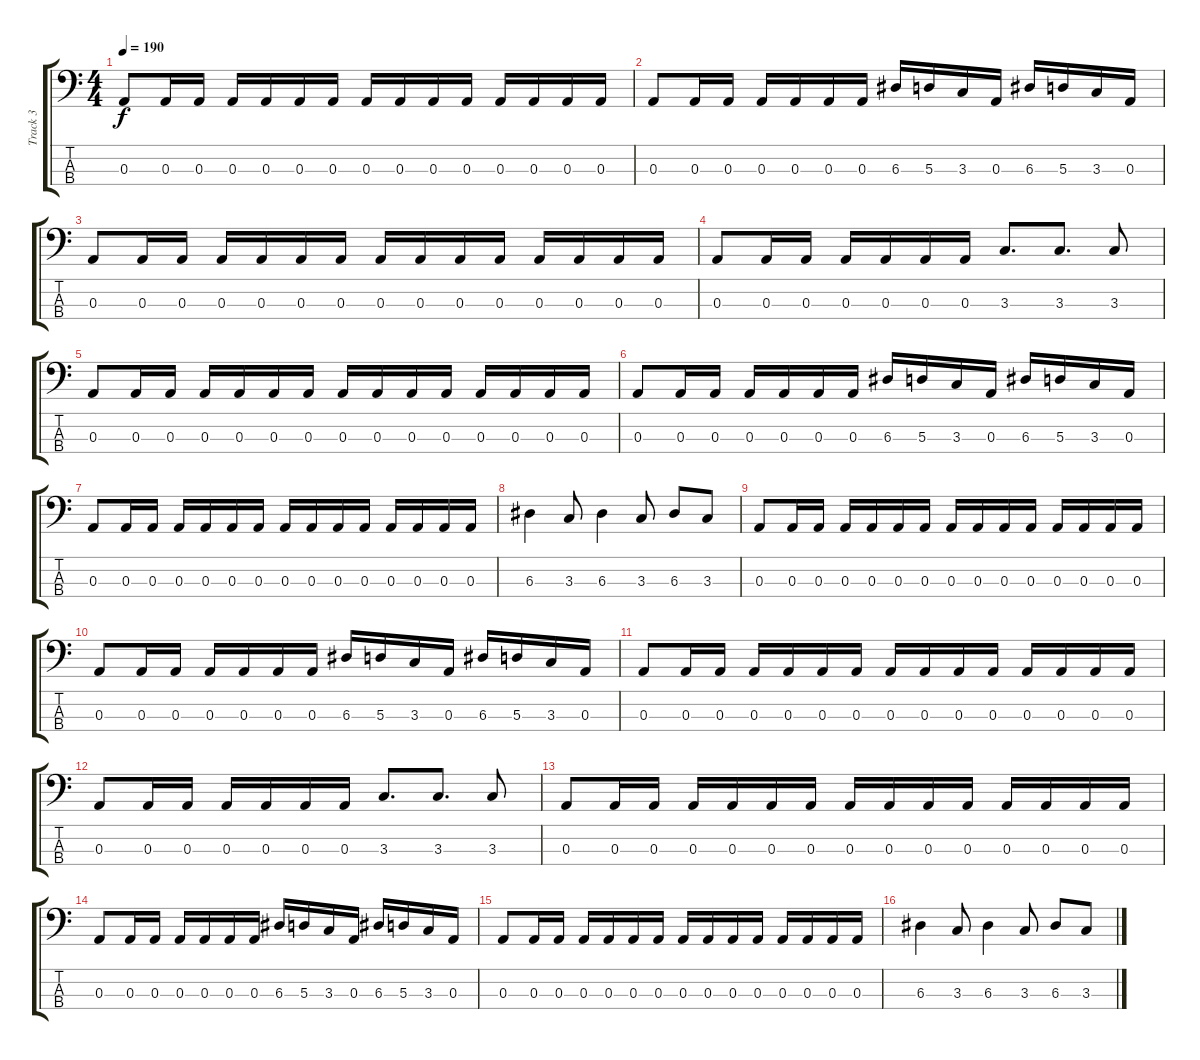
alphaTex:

\track ("Track 3" "Track 3") {instrument electricbasspick}
\staff {score tabs}
\tuning (G2 D2 A1 E1) {hide}
\ts (4 4)
\tempo 190
\clef f4
\ks c
0.3.8{dy f} 0.3.16 0.3.16 0.3.16 0.3.16 0.3.16 0.3.16 0.3.16 0.3.16 0.3.16 0.3.16 0.3.16 0.3.16 0.3.16 0.3.16 |
0.3.8 0.3.16 0.3.16 0.3.16 0.3.16 0.3.16 0.3.16 6.3.16 5.3.16 3.3.16 0.3.16 6.3.16 5.3.16 3.3.16 0.3.16 |
0.3.8 0.3.16 0.3.16 0.3.16 0.3.16 0.3.16 0.3.16 0.3.16 0.3.16 0.3.16 0.3.16 0.3.16 0.3.16 0.3.16 0.3.16 |
0.3.8 0.3.16 0.3.16 0.3.16 0.3.16 0.3.16 0.3.16 3.3.8{d} 3.3.8{d} 3.3.8 |
0.3.8 0.3.16 0.3.16 0.3.16 0.3.16 0.3.16 0.3.16 0.3.16 0.3.16 0.3.16 0.3.16 0.3.16 0.3.16 0.3.16 0.3.16 |
0.3.8 0.3.16 0.3.16 0.3.16 0.3.16 0.3.16 0.3.16 6.3.16 5.3.16 3.3.16 0.3.16 6.3.16 5.3.16 3.3.16 0.3.16 |
0.3.8 0.3.16 0.3.16 0.3.16 0.3.16 0.3.16 0.3.16 0.3.16 0.3.16 0.3.16 0.3.16 0.3.16 0.3.16 0.3.16 0.3.16 |
6.3.4 3.3.8 6.3.4 3.3.8 6.3.8 3.3.8 |
0.3.8 0.3.16 0.3.16 0.3.16 0.3.16 0.3.16 0.3.16 0.3.16 0.3.16 0.3.16 0.3.16 0.3.16 0.3.16 0.3.16 0.3.16 |
0.3.8 0.3.16 0.3.16 0.3.16 0.3.16 0.3.16 0.3.16 6.3.16 5.3.16 3.3.16 0.3.16 6.3.16 5.3.16 3.3.16 0.3.16 |
0.3.8 0.3.16 0.3.16 0.3.16 0.3.16 0.3.16 0.3.16 0.3.16 0.3.16 0.3.16 0.3.16 0.3.16 0.3.16 0.3.16 0.3.16 |
0.3.8 0.3.16 0.3.16 0.3.16 0.3.16 0.3.16 0.3.16 3.3.8{d} 3.3.8{d} 3.3.8 |
0.3.8 0.3.16 0.3.16 0.3.16 0.3.16 0.3.16 0.3.16 0.3.16 0.3.16 0.3.16 0.3.16 0.3.16 0.3.16 0.3.16 0.3.16 |
0.3.8 0.3.16 0.3.16 0.3.16 0.3.16 0.3.16 0.3.16 6.3.16 5.3.16 3.3.16 0.3.16 6.3.16 5.3.16 3.3.16 0.3.16 |
0.3.8 0.3.16 0.3.16 0.3.16 0.3.16 0.3.16 0.3.16 0.3.16 0.3.16 0.3.16 0.3.16 0.3.16 0.3.16 0.3.16 0.3.16 |
6.3.4 3.3.8 6.3.4 3.3.8 6.3.8 3.3.8
